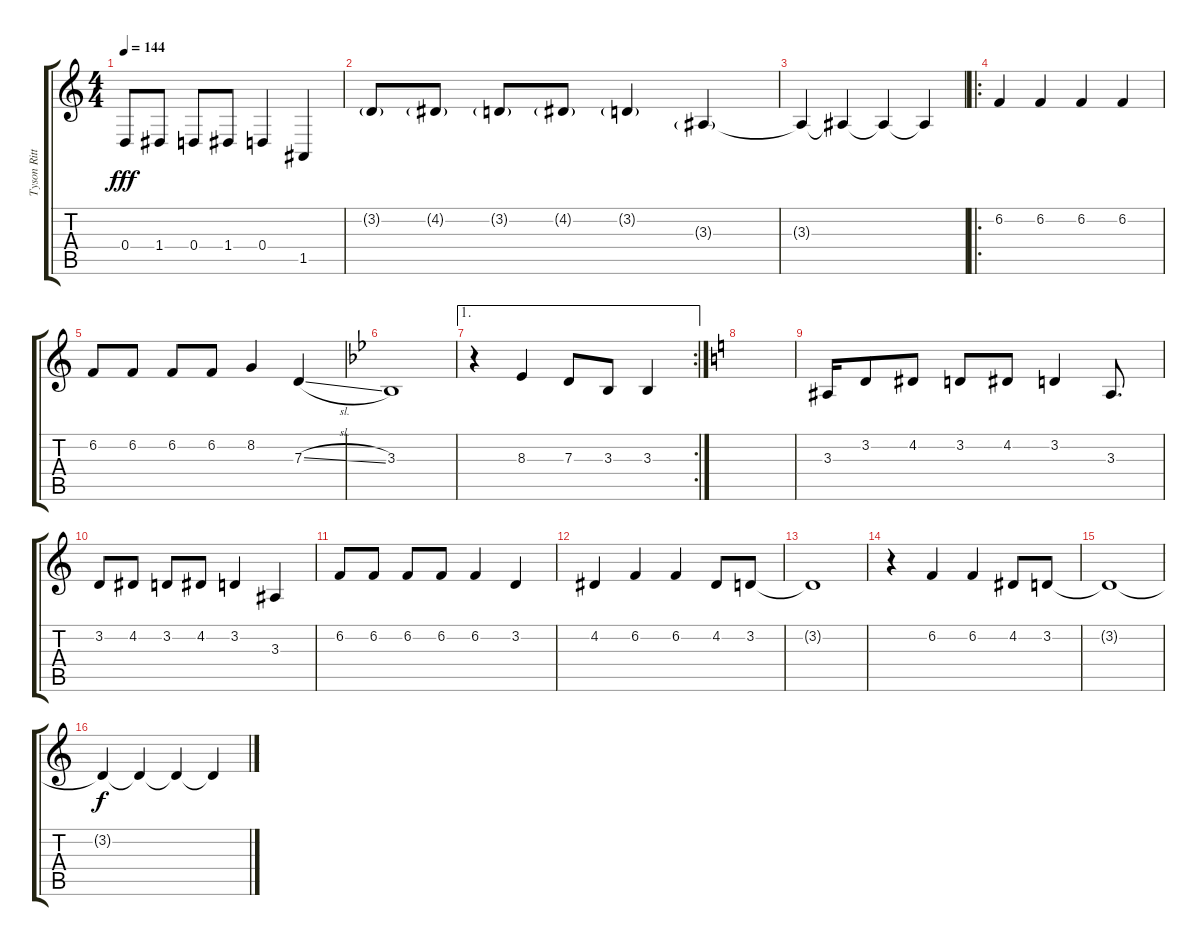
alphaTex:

\track ("Tyson Ritter Vocal" "Tyson Ritt") {instrument lead5charang}
\staff {score tabs}
\tuning (E4 B3 G3 D3 A2 E2) {hide}
\ts (4 4)
\tempo 144
\clef g2
\ks c
0.4.8{dy fff} 1.4.8 0.4.8 1.4.8 0.4.4 1.5.4 |
3.2{g}.8 4.2{g}.8 3.2{g}.8 4.2{g}.8 3.2{g}.4 3.3{g}.4 |
3.3{t}.4 3.3{t}.4 3.3{t}.4 3.3{t}.4 |
\ro
6.2.4{balance 8} 6.2.4 6.2.4 6.2.4 |
6.2.8 6.2.8 6.2.8 6.2.8 8.2.4 7.3{sl}.4 |
\ks bb
3.3.1 |
\ae 1
\rc 2
r.4 8.3.4 7.3.8 3.3.8 3.3.4 |
\ks c
|
3.3.16 3.2.8 4.2.8 3.2.8 4.2.8 3.2.4 3.3.8{d} |
3.2.8 4.2.8 3.2.8 4.2.8 3.2.4 3.3.4 |
6.2.8 6.2.8 6.2.8 6.2.8 6.2.4 3.2.4 |
4.2.4 6.2.4 6.2.4 4.2.8 3.2.8 |
3.2{t}.1 |
r.4 6.2.4 6.2.4 4.2.8 3.2.8 |
3.2{t}.1 |
3.2{t}.4{dy f} 3.2{t}.4 3.2{t}.4 3.2{t}.4
